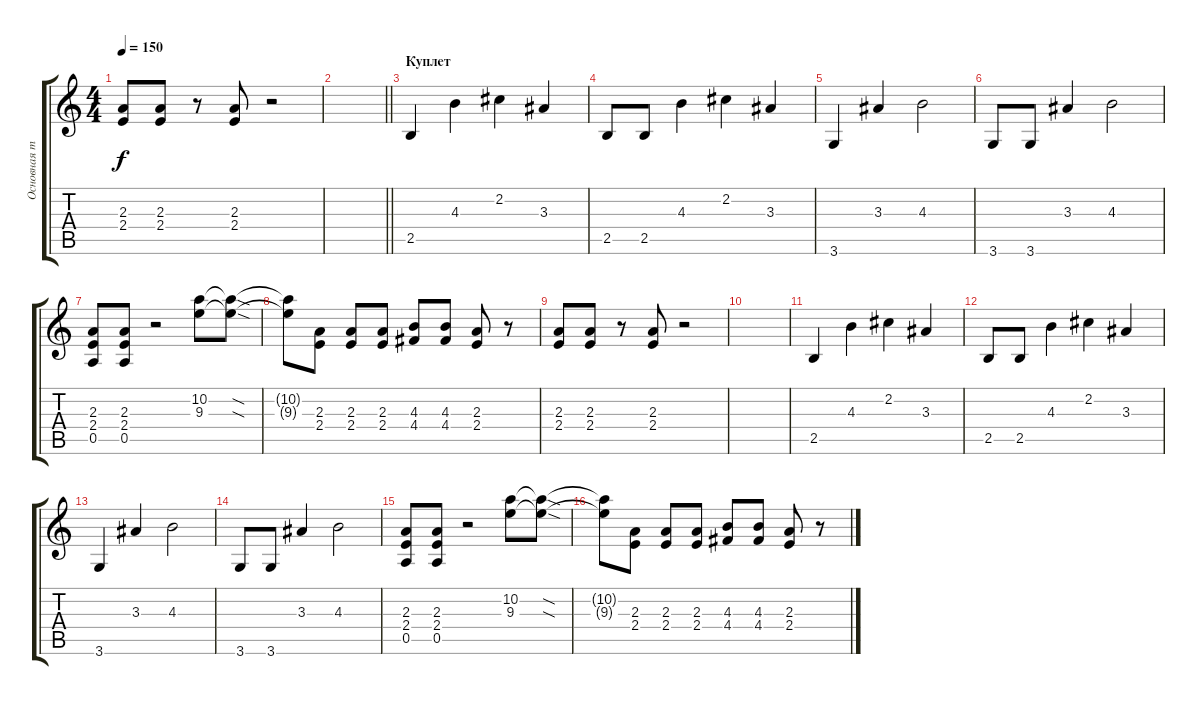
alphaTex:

\track ("Основная тема" "Основная т") {instrument overdrivenguitar}
\staff {score tabs}
\tuning (E4 B3 G3 D3 A2 E2) {hide}
\ts (4 4)
\tempo 150
\clef g2
\ks c
(2.3 2.4).8{dy f} (2.3 2.4).8 r.8 (2.3 2.4).8 r.2 |
\barLineRight lightlight
|
\section ("" "Куплет")
2.5.4 4.3.4 2.2.4 3.3.4 |
2.5.8 2.5.8 4.3.4 2.2.4 3.3.4 |
3.6.4 3.3.4 4.3.2 |
3.6.8 3.6.8 3.3.4 4.3.2 |
(2.3 2.4 0.5).8 (2.3 2.4 0.5).8 r.2 (10.2 9.3).8 (10.2{sod t} 9.3{sod t}).8 |
(10.2{t} 9.3{t}).8 (2.3 2.4).8 (2.3 2.4).8 (2.3 2.4).8 (4.3 4.4).8 (4.3 4.4).8 (2.3 2.4).8 r.8 |
(2.3 2.4).8 (2.3 2.4).8 r.8 (2.3 2.4).8 r.2 |
|
2.5.4 4.3.4 2.2.4 3.3.4 |
2.5.8 2.5.8 4.3.4 2.2.4 3.3.4 |
3.6.4 3.3.4 4.3.2 |
3.6.8 3.6.8 3.3.4 4.3.2 |
(2.3 2.4 0.5).8 (2.3 2.4 0.5).8 r.2 (10.2 9.3).8 (10.2{sod t} 9.3{sod t}).8 |
(10.2{t} 9.3{t}).8 (2.3 2.4).8 (2.3 2.4).8 (2.3 2.4).8 (4.3 4.4).8 (4.3 4.4).8 (2.3 2.4).8 r.8
